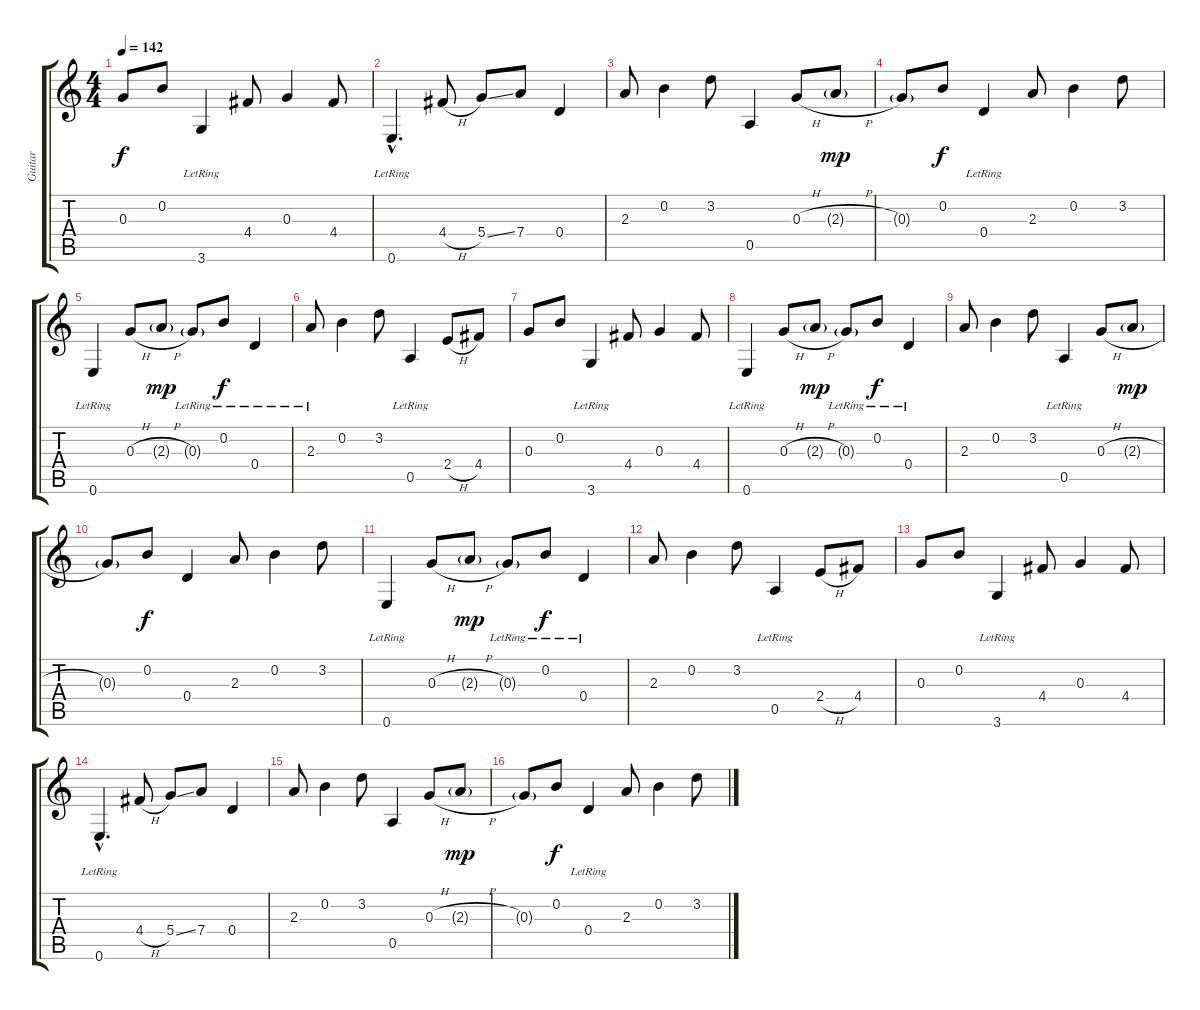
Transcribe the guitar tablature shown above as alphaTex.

\track ("Guitar" "Guitar") {instrument acousticguitarnylon}
\staff {score tabs}
\tuning (E4 B3 G3 D3 A2 E2) {hide}
\ts (4 4)
\tempo 142
\clef g2
\ks c
0.3.8{dy f} 0.2.8 3.6{lr}.4 4.4.8 0.3.4 4.4.8 |
0.6{hac lr}.4{d} 4.4{h}.8 5.4{ss}.8 7.4.8 0.4.4 |
2.3.8 0.2.4 3.2.8 0.5.4 0.3{h}.8 2.3{h g}.8{dy mp} |
0.3{g}.8 0.2.8{dy f} 0.4{lr}.4 2.3.8 0.2.4 3.2.8 |
0.6{lr}.4 0.3{h}.8 2.3{h g}.8{dy mp} 0.3{g lr}.8 0.2{lr}.8{dy f} 0.4{lr}.4 |
2.3{lr}.8 0.2.4 3.2.8 0.5{lr}.4 2.4{h}.8 4.4.8 |
0.3.8 0.2.8 3.6{lr}.4 4.4.8 0.3.4 4.4.8 |
0.6{lr}.4 0.3{h}.8 2.3{h g}.8{dy mp} 0.3{g lr}.8 0.2{lr}.8{dy f} 0.4{lr}.4 |
2.3.8 0.2.4 3.2.8 0.5{lr}.4 0.3{h}.8 2.3{h g}.8{dy mp} |
0.3{g}.8 0.2.8{dy f} 0.4.4 2.3.8 0.2.4 3.2.8 |
0.6{lr}.4 0.3{h}.8 2.3{h g}.8{dy mp} 0.3{g lr}.8 0.2{lr}.8{dy f} 0.4{lr}.4 |
2.3.8 0.2.4 3.2.8 0.5{lr}.4 2.4{h}.8 4.4.8 |
0.3.8 0.2.8 3.6{lr}.4 4.4.8 0.3.4 4.4.8 |
0.6{hac lr}.4{d} 4.4{h}.8 5.4{ss}.8 7.4.8 0.4.4 |
2.3.8 0.2.4 3.2.8 0.5.4 0.3{h}.8 2.3{h g}.8{dy mp} |
0.3{g}.8 0.2.8{dy f} 0.4{lr}.4 2.3.8 0.2.4 3.2.8
